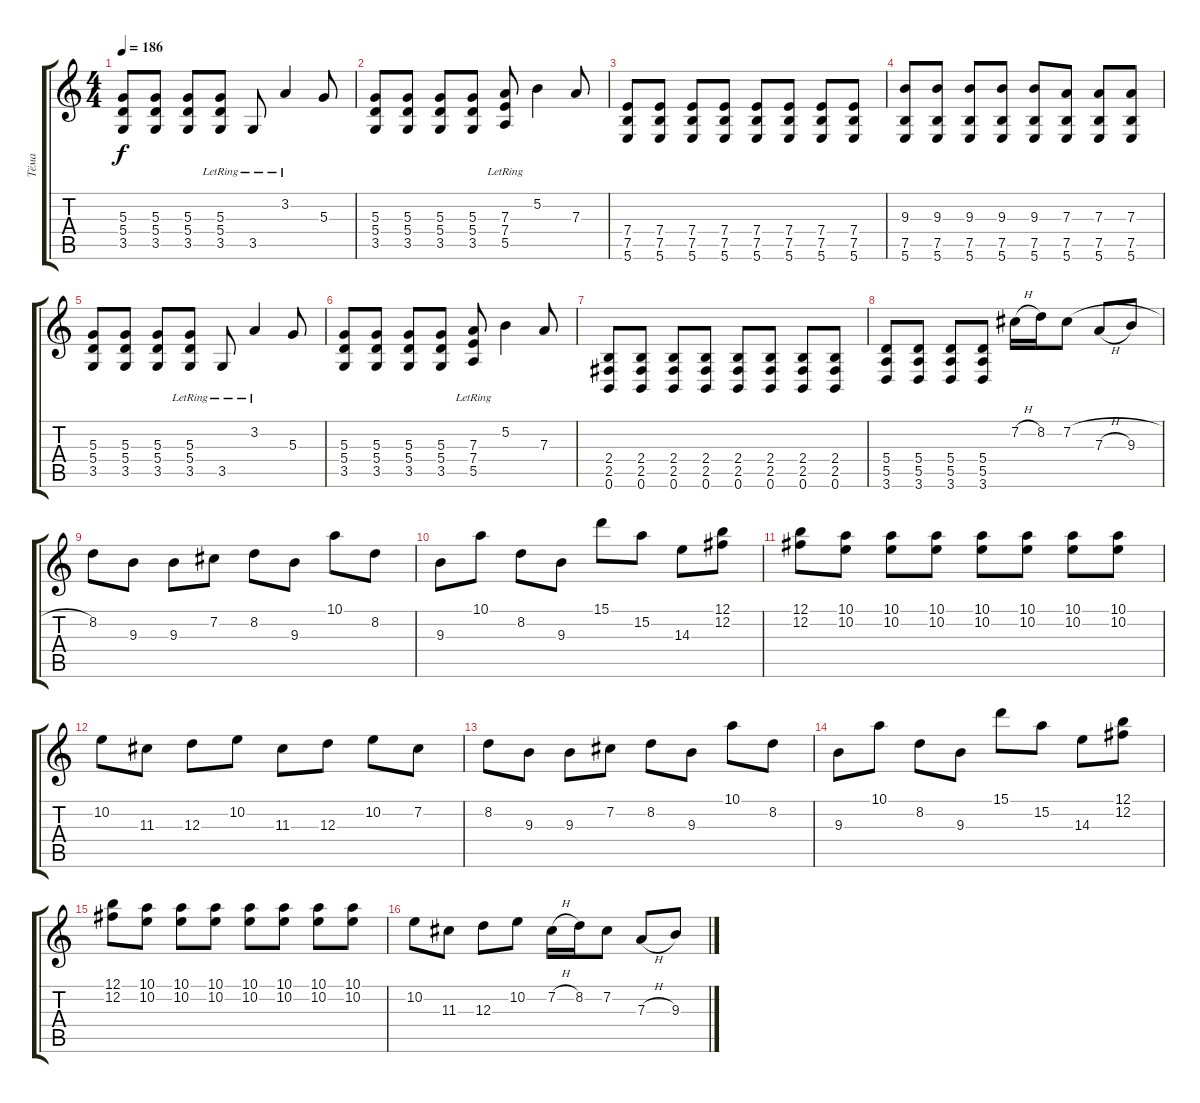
\track ("Тёма" "Тёма") {instrument distortionguitar}
\staff {score tabs}
\tuning (B3 Gb3 D3 A2 E2 B1) {hide}
\ts (4 4)
\tempo 186
\clef g2
\ks c
(5.3 5.4 3.5).8{dy f} (5.3 5.4 3.5).8 (5.3 5.4 3.5).8 (5.3{lr} 5.4{lr} 3.5).8 3.5{lr}.8 3.2{lr}.4 5.3.8 |
(5.3 5.4 3.5).8 (5.3 5.4 3.5).8 (5.3 5.4 3.5).8 (5.3 5.4 3.5).8 (7.3{lr} 7.4{lr} 5.5{lr}).8 5.2.4 7.3.8 |
(7.4 7.5 5.6).8 (7.4 7.5 5.6).8 (7.4 7.5 5.6).8 (7.4 7.5 5.6).8 (7.4 7.5 5.6).8 (7.4 7.5 5.6).8 (7.4 7.5 5.6).8 (7.4 7.5 5.6).8 |
(9.3 7.5 5.6).8 (9.3 7.5 5.6).8 (9.3 7.5 5.6).8 (9.3 7.5 5.6).8 (9.3 7.5 5.6).8 (7.3 7.5 5.6).8 (7.3 7.5 5.6).8 (7.3 7.5 5.6).8 |
(5.3 5.4 3.5).8 (5.3 5.4 3.5).8 (5.3 5.4 3.5).8 (5.3{lr} 5.4{lr} 3.5).8 3.5{lr}.8 3.2{lr}.4 5.3.8 |
(5.3 5.4 3.5).8 (5.3 5.4 3.5).8 (5.3 5.4 3.5).8 (5.3 5.4 3.5).8 (7.3{lr} 7.4{lr} 5.5{lr}).8 5.2.4 7.3.8 |
(2.4 2.5 0.6).8 (2.4 2.5 0.6).8 (2.4 2.5 0.6).8 (2.4 2.5 0.6).8 (2.4 2.5 0.6).8 (2.4 2.5 0.6).8 (2.4 2.5 0.6).8 (2.4 2.5 0.6).8 |
(5.4 5.5 3.6).8 (5.4 5.5 3.6).8 (5.4 5.5 3.6).8 (5.4 5.5 3.6).8 7.2{h}.16 8.2.16 7.2{h}.8 7.3{h}.8 9.3.8 |
8.2.8 9.3.8 9.3.8 7.2.8 8.2.8 9.3.8 10.1.8 8.2.8 |
9.3.8 10.1.8 8.2.8 9.3.8 15.1.8 15.2.8 14.3.8 (12.1 12.2).8 |
(12.1 12.2).8 (10.1 10.2).8 (10.1 10.2).8 (10.1 10.2).8 (10.1 10.2).8 (10.1 10.2).8 (10.1 10.2).8 (10.1 10.2).8 |
10.2.8 11.3.8 12.3.8 10.2.8 11.3.8 12.3.8 10.2.8 7.2.8 |
8.2.8 9.3.8 9.3.8 7.2.8 8.2.8 9.3.8 10.1.8 8.2.8 |
9.3.8 10.1.8 8.2.8 9.3.8 15.1.8 15.2.8 14.3.8 (12.1 12.2).8 |
(12.1 12.2).8 (10.1 10.2).8 (10.1 10.2).8 (10.1 10.2).8 (10.1 10.2).8 (10.1 10.2).8 (10.1 10.2).8 (10.1 10.2).8 |
10.2.8 11.3.8 12.3.8 10.2.8 7.2{h}.16 8.2.16 7.2.8 7.3{h}.8 9.3.8
